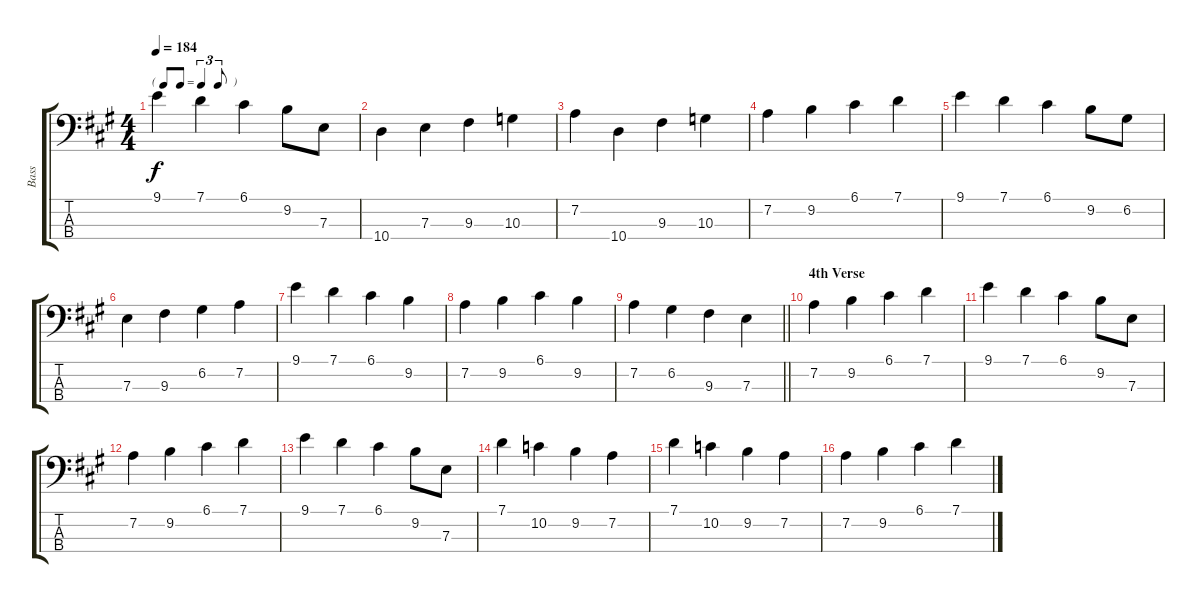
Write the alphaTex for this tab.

\track ("Bass" "Bass") {instrument acousticbass}
\staff {score tabs}
\tuning (G2 D2 A1 E1) {hide}
\ts (4 4)
\tf triplet8th
\tempo 184
\clef f4
\ks a
9.1.4{dy f} 7.1.4 6.1.4 9.2.8 7.3.8 |
10.4.4 7.3.4 9.3.4 10.3.4 |
7.2.4 10.4.4 9.3.4 10.3.4 |
7.2.4 9.2.4 6.1.4 7.1.4 |
9.1.4 7.1.4 6.1.4 9.2.8 6.2.8 |
7.3.4 9.3.4 6.2.4 7.2.4 |
9.1.4 7.1.4 6.1.4 9.2.4 |
7.2.4 9.2.4 6.1.4 9.2.4 |
\barLineRight lightlight
7.2.4 6.2.4 9.3.4 7.3.4 |
\section ("" "4th Verse")
7.2.4 9.2.4 6.1.4 7.1.4 |
9.1.4 7.1.4 6.1.4 9.2.8 7.3.8 |
7.2.4 9.2.4 6.1.4 7.1.4 |
9.1.4 7.1.4 6.1.4 9.2.8 7.3.8 |
7.1.4 10.2.4 9.2.4 7.2.4 |
7.1.4 10.2.4 9.2.4 7.2.4 |
7.2.4 9.2.4 6.1.4 7.1.4
